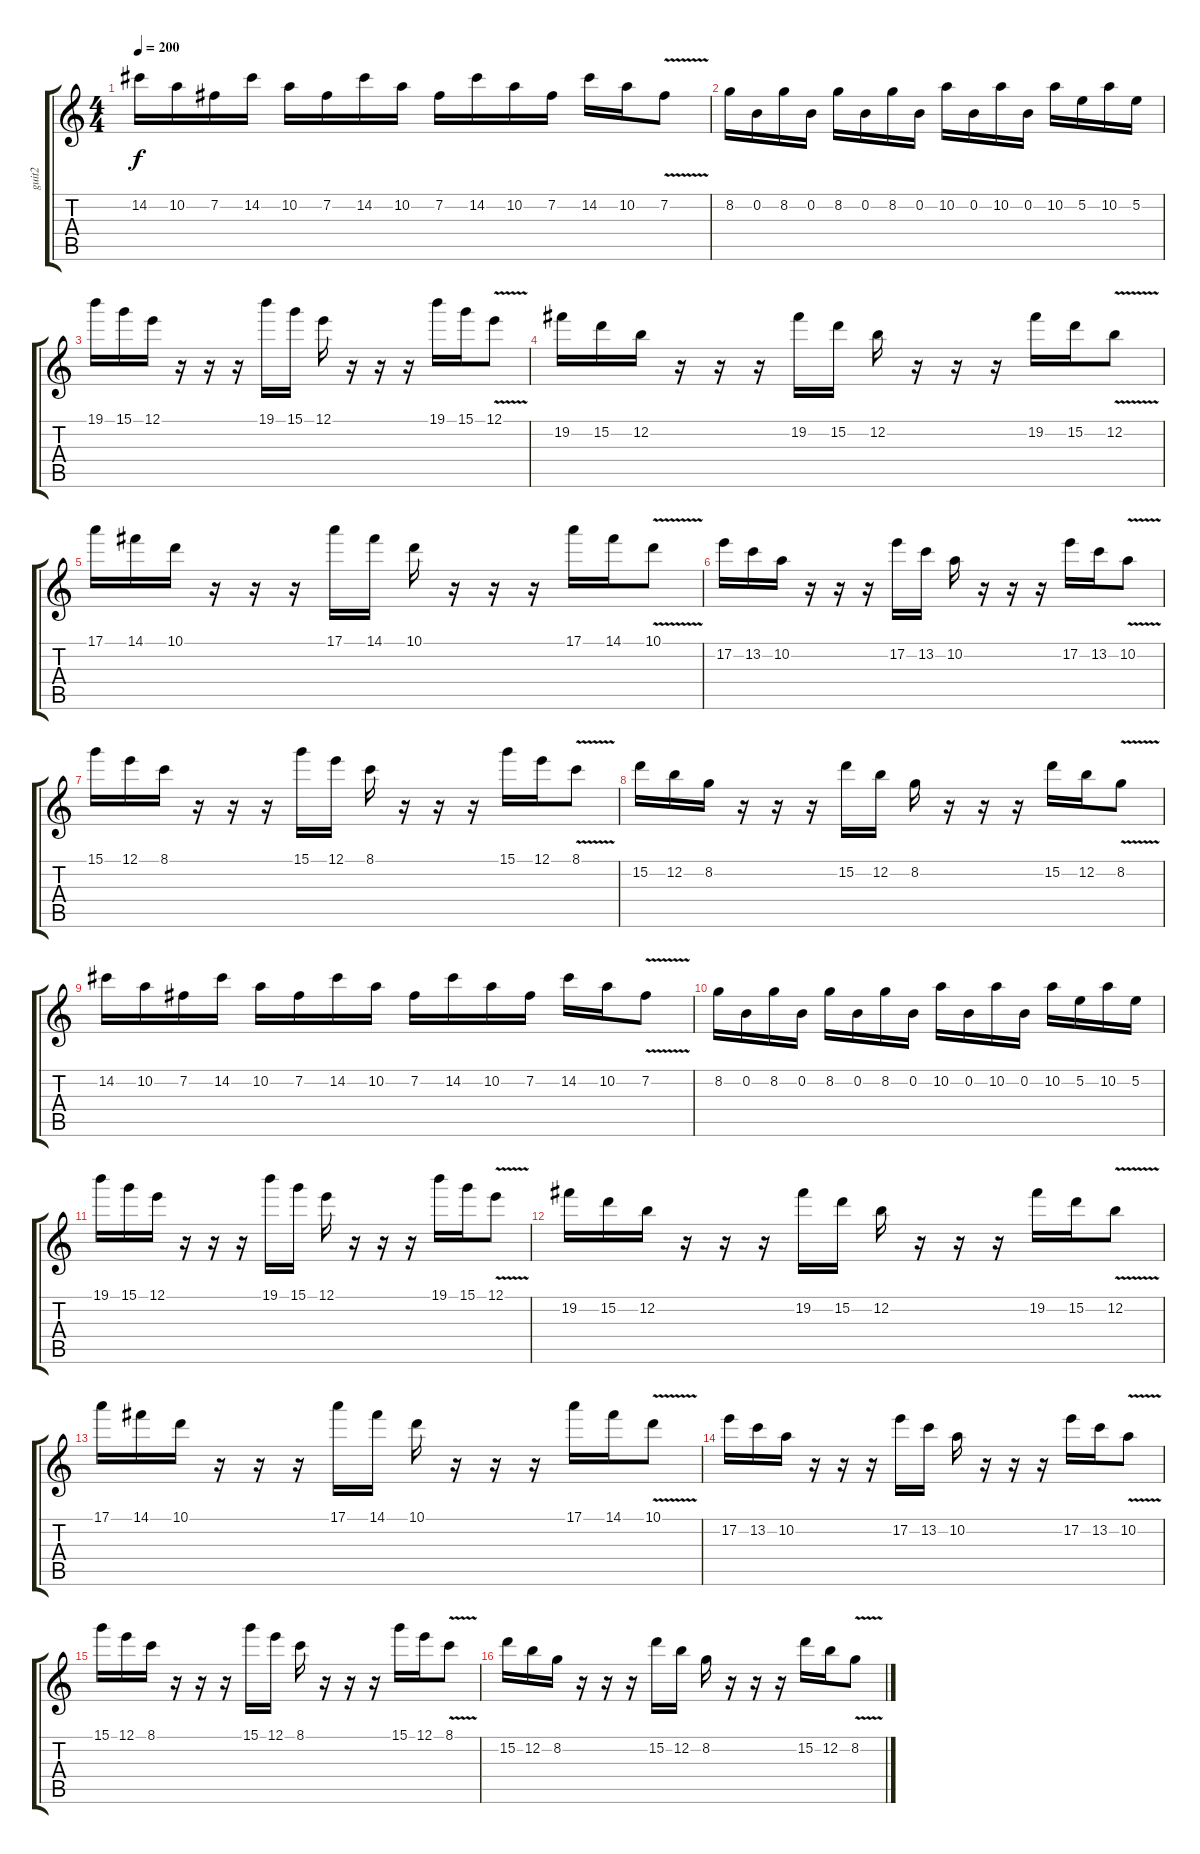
\track ("guit2" "guit2") {instrument distortionguitar}
\staff {score tabs}
\tuning (E4 B3 G3 D3 A2 E2) {hide}
\ts (4 4)
\tempo 200
\clef g2
\ks c
14.2.16{dy f} 10.2.16 7.2.16 14.2.16 10.2.16 7.2.16 14.2.16 10.2.16 7.2.16 14.2.16 10.2.16 7.2.16 14.2.16 10.2.16 7.2{v}.8 |
8.2.16 0.2.16 8.2.16 0.2.16 8.2.16 0.2.16 8.2.16 0.2.16 10.2.16 0.2.16 10.2.16 0.2.16 10.2.16 5.2.16 10.2.16 5.2.16 |
19.1.16 15.1.16 12.1.16 r.16 r.16 r.16 19.1.16 15.1.16 12.1.16 r.16 r.16 r.16 19.1.16 15.1.16 12.1{v}.8 |
19.2.16 15.2.16 12.2.16 r.16 r.16 r.16 19.2.16 15.2.16 12.2.16 r.16 r.16 r.16 19.2.16 15.2.16 12.2{v}.8 |
17.1.16 14.1.16 10.1.16 r.16 r.16 r.16 17.1.16 14.1.16 10.1.16 r.16 r.16 r.16 17.1.16 14.1.16 10.1{v}.8 |
17.2.16 13.2.16 10.2.16 r.16 r.16 r.16 17.2.16 13.2.16 10.2.16 r.16 r.16 r.16 17.2.16 13.2.16 10.2{v}.8 |
15.1.16 12.1.16 8.1.16 r.16 r.16 r.16 15.1.16 12.1.16 8.1.16 r.16 r.16 r.16 15.1.16 12.1.16 8.1{v}.8 |
15.2.16 12.2.16 8.2.16 r.16 r.16 r.16 15.2.16 12.2.16 8.2.16 r.16 r.16 r.16 15.2.16 12.2.16 8.2{v}.8 |
14.2.16 10.2.16 7.2.16 14.2.16 10.2.16 7.2.16 14.2.16 10.2.16 7.2.16 14.2.16 10.2.16 7.2.16 14.2.16 10.2.16 7.2{v}.8 |
8.2.16 0.2.16 8.2.16 0.2.16 8.2.16 0.2.16 8.2.16 0.2.16 10.2.16 0.2.16 10.2.16 0.2.16 10.2.16 5.2.16 10.2.16 5.2.16 |
19.1.16 15.1.16 12.1.16 r.16 r.16 r.16 19.1.16 15.1.16 12.1.16 r.16 r.16 r.16 19.1.16 15.1.16 12.1{v}.8 |
19.2.16 15.2.16 12.2.16 r.16 r.16 r.16 19.2.16 15.2.16 12.2.16 r.16 r.16 r.16 19.2.16 15.2.16 12.2{v}.8 |
17.1.16 14.1.16 10.1.16 r.16 r.16 r.16 17.1.16 14.1.16 10.1.16 r.16 r.16 r.16 17.1.16 14.1.16 10.1{v}.8 |
17.2.16 13.2.16 10.2.16 r.16 r.16 r.16 17.2.16 13.2.16 10.2.16 r.16 r.16 r.16 17.2.16 13.2.16 10.2{v}.8 |
15.1.16 12.1.16 8.1.16 r.16 r.16 r.16 15.1.16 12.1.16 8.1.16 r.16 r.16 r.16 15.1.16 12.1.16 8.1{v}.8 |
15.2.16 12.2.16 8.2.16 r.16 r.16 r.16 15.2.16 12.2.16 8.2.16 r.16 r.16 r.16 15.2.16 12.2.16 8.2{v}.8
